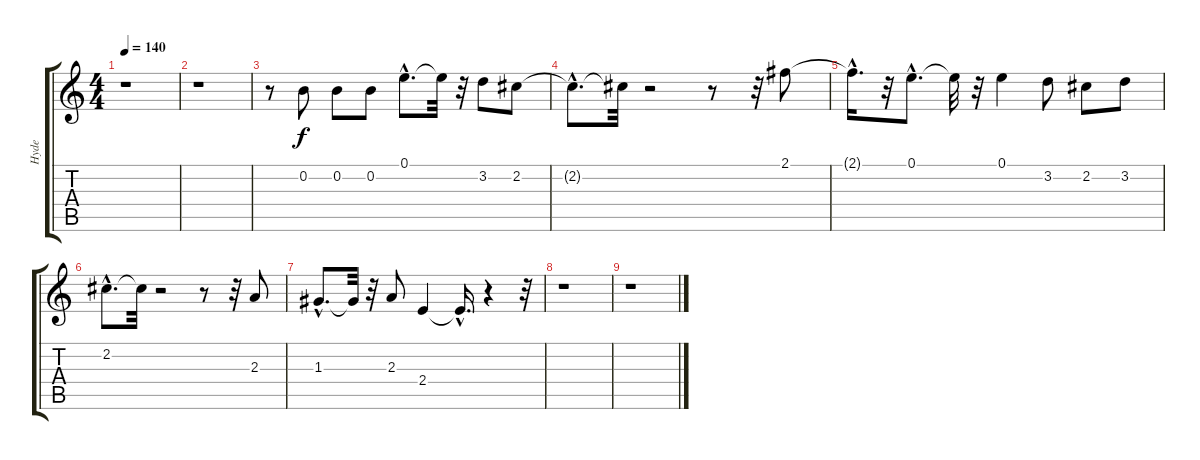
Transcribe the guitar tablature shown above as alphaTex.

\track ("Hyde" "Hyde") {instrument acousticguitarnylon}
\staff {score tabs}
\tuning (E4 B3 G3 D3 A2 E2) {hide}
\ts (4 4)
\tempo 140
\clef g2
\ks c
r.1{dy f} |
r.1 |
r.8 0.2.8 0.2.8 0.2.8 0.1{hac}.8{d} 0.1{t}.32 r.32 3.2.8 2.2.8 |
2.2{hac t}.8{d} 2.2{t}.32 r.2 r.8 r.32 2.1.8 |
2.1{hac t}.16{d} r.32 0.1{hac}.8{d} 0.1{t}.32 r.32 0.1.4 3.2.8 2.2.8 3.2.8 |
2.2{hac}.8{d} 2.2{t}.32 r.2 r.8 r.32 2.3.8 |
1.3{hac}.8{d} 1.3{t}.32 r.32 2.3.8 2.4.4 2.4{hac t}.16{d} r.4 r.32 |
r.1 |
r.1
